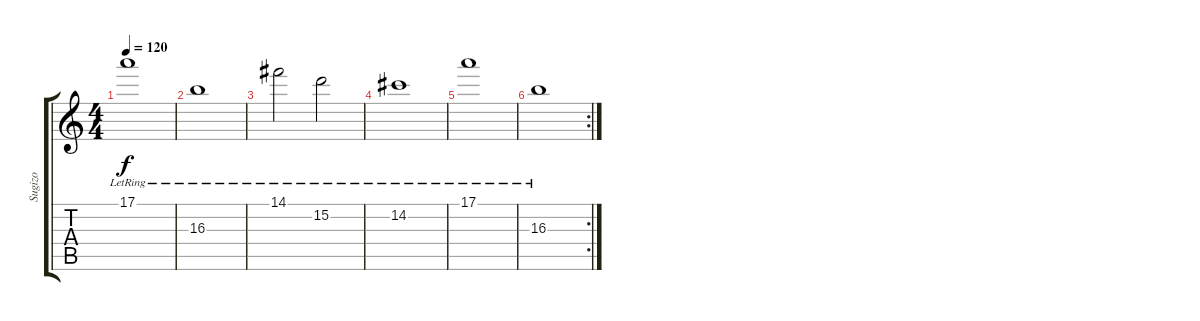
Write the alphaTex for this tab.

\track ("Sugizo" "Sugizo") {instrument distortionguitar}
\staff {score tabs}
\tuning (E4 B3 G3 D3 A2 E2) {hide}
\ts (4 4)
\tempo 120
\clef g2
\ks c
17.1{lr}.1{dy f} |
16.3{lr}.1 |
14.1{lr}.2 15.2{lr}.2 |
14.2{lr}.1 |
17.1{lr}.1 |
\rc 2
16.3{lr}.1
